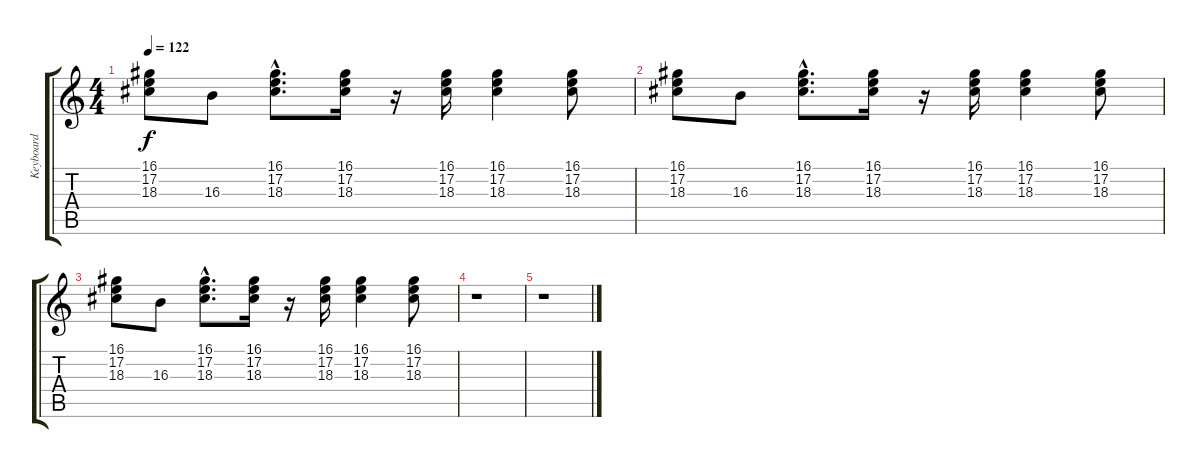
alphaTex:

\track ("Keyboard" "Keyboard") {instrument electricgrandpiano}
\staff {score tabs}
\tuning (E4 B3 G3 D3 A2 E2) {hide}
\ts (4 4)
\tempo 122
\clef g2
\ks c
(16.1 17.2 18.3).8{dy f} 16.3.8 (16.1{hac} 17.2{hac} 18.3{hac}).8{d} (16.1 17.2 18.3).16 r.16 (16.1 17.2 18.3).16 (16.1 17.2 18.3).4 (16.1 17.2 18.3).8 |
(16.1 17.2 18.3).8 16.3.8 (16.1{hac} 17.2{hac} 18.3{hac}).8{d} (16.1 17.2 18.3).16 r.16 (16.1 17.2 18.3).16 (16.1 17.2 18.3).4 (16.1 17.2 18.3).8 |
(16.1 17.2 18.3).8 16.3.8 (16.1{hac} 17.2{hac} 18.3{hac}).8{d} (16.1 17.2 18.3).16 r.16 (16.1 17.2 18.3).16 (16.1 17.2 18.3).4 (16.1 17.2 18.3).8 |
r.1 |
r.1
